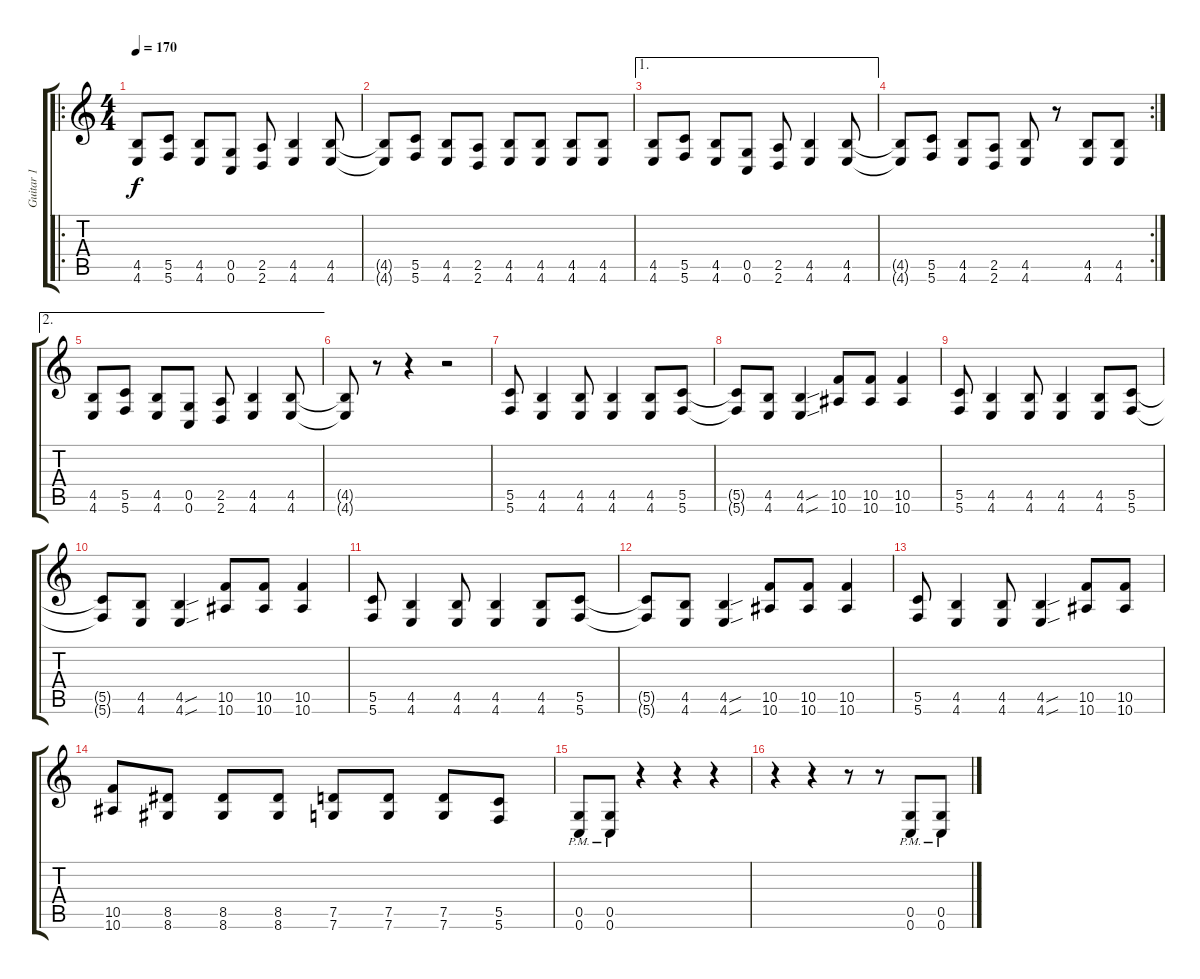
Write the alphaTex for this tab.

\track ("Guitar 1" "Guitar 1") {instrument overdrivenguitar}
\staff {score tabs}
\tuning (D4 A3 F3 C3 G2 C2) {hide}
\ro
\ts (4 4)
\tempo 170
\clef g2
\ks c
(4.5 4.6).8{dy f} (5.5 5.6).8 (4.5 4.6).8 (0.5 0.6).8 (2.5 2.6).8 (4.5 4.6).4 (4.5 4.6).8 |
(4.5{t} 4.6{t}).8 (5.5 5.6).8 (4.5 4.6).8 (2.5 2.6).8 (4.5 4.6).8 (4.5 4.6).8 (4.5 4.6).8 (4.5 4.6).8 |
\ae 1
(4.5 4.6).8 (5.5 5.6).8 (4.5 4.6).8 (0.5 0.6).8 (2.5 2.6).8 (4.5 4.6).4 (4.5 4.6).8 |
\rc 2
(4.5{t} 4.6{t}).8 (5.5 5.6).8 (4.5 4.6).8 (2.5 2.6).8 (4.5 4.6).8 r.8 (4.5 4.6).8 (4.5 4.6).8 |
\ae 2
(4.5 4.6).8 (5.5 5.6).8 (4.5 4.6).8 (0.5 0.6).8 (2.5 2.6).8 (4.5 4.6).4 (4.5 4.6).8 |
(4.5{t} 4.6{t}).8 r.8 r.4 r.2 |
(5.5 5.6).8 (4.5 4.6).4 (4.5 4.6).8 (4.5 4.6).4 (4.5 4.6).8 (5.5 5.6).8 |
(5.5{t} 5.6{t}).8 (4.5 4.6).8 (4.5{sou} 4.6{sou}).4 (10.5 10.6).8 (10.5 10.6).8 (10.5 10.6).4 |
(5.5 5.6).8 (4.5 4.6).4 (4.5 4.6).8 (4.5 4.6).4 (4.5 4.6).8 (5.5 5.6).8 |
(5.5{t} 5.6{t}).8 (4.5 4.6).8 (4.5{sou} 4.6{sou}).4 (10.5 10.6).8 (10.5 10.6).8 (10.5 10.6).4 |
(5.5 5.6).8 (4.5 4.6).4 (4.5 4.6).8 (4.5 4.6).4 (4.5 4.6).8 (5.5 5.6).8 |
(5.5{t} 5.6{t}).8 (4.5 4.6).8 (4.5{sou} 4.6{sou}).4 (10.5 10.6).8 (10.5 10.6).8 (10.5 10.6).4 |
(5.5 5.6).8 (4.5 4.6).4 (4.5 4.6).8 (4.5{sou} 4.6{sou}).4 (10.5 10.6).8 (10.5 10.6).8 |
(10.5 10.6).8 (8.5 8.6).8 (8.5 8.6).8 (8.5 8.6).8 (7.5 7.6).8 (7.5 7.6).8 (7.5 7.6).8 (5.5 5.6).8 |
(0.5{pm} 0.6{pm}).8 (0.5{pm} 0.6{pm}).8 r.4 r.4 r.4 |
r.4 r.4 r.8 r.8 (0.5{pm} 0.6{pm}).8 (0.5{pm} 0.6{pm}).8
